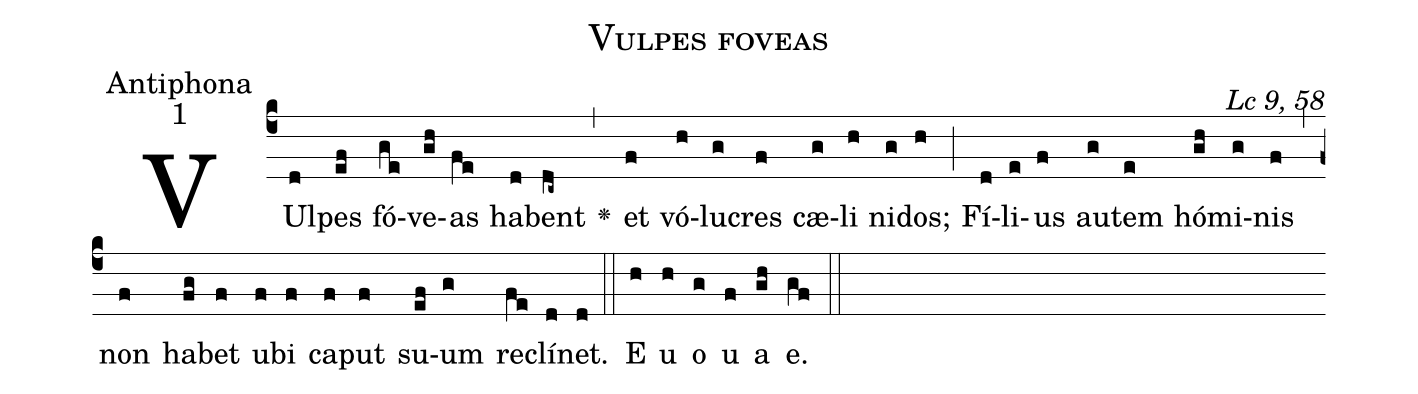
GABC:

name:Vulpes foveas;
office-part:Antiphona;
mode:1;
commentary:Lc 9, 58;
%%
(c4)VUl(d)pes(ef) fó(ge)ve(gh)as(fe) ha(d)bent(dc~) <v>\greheightstar</v>(,) et(f) vó(h)lu(g)cres(f) cæ(g)li(h) ni(g)dos;(h) (;) Fí(d)li(e)us(f) au(g)tem(e) hó(gh)mi(g)nis(f) (,) non(f) ha(fg)bet(f) u(f)bi(f) ca(f)put(f) su(ef)um(g) re(fe)clí(d)net.(d) (::) E(h) u(h) o(g) u(f) a(gh) e.(gf) (::)
